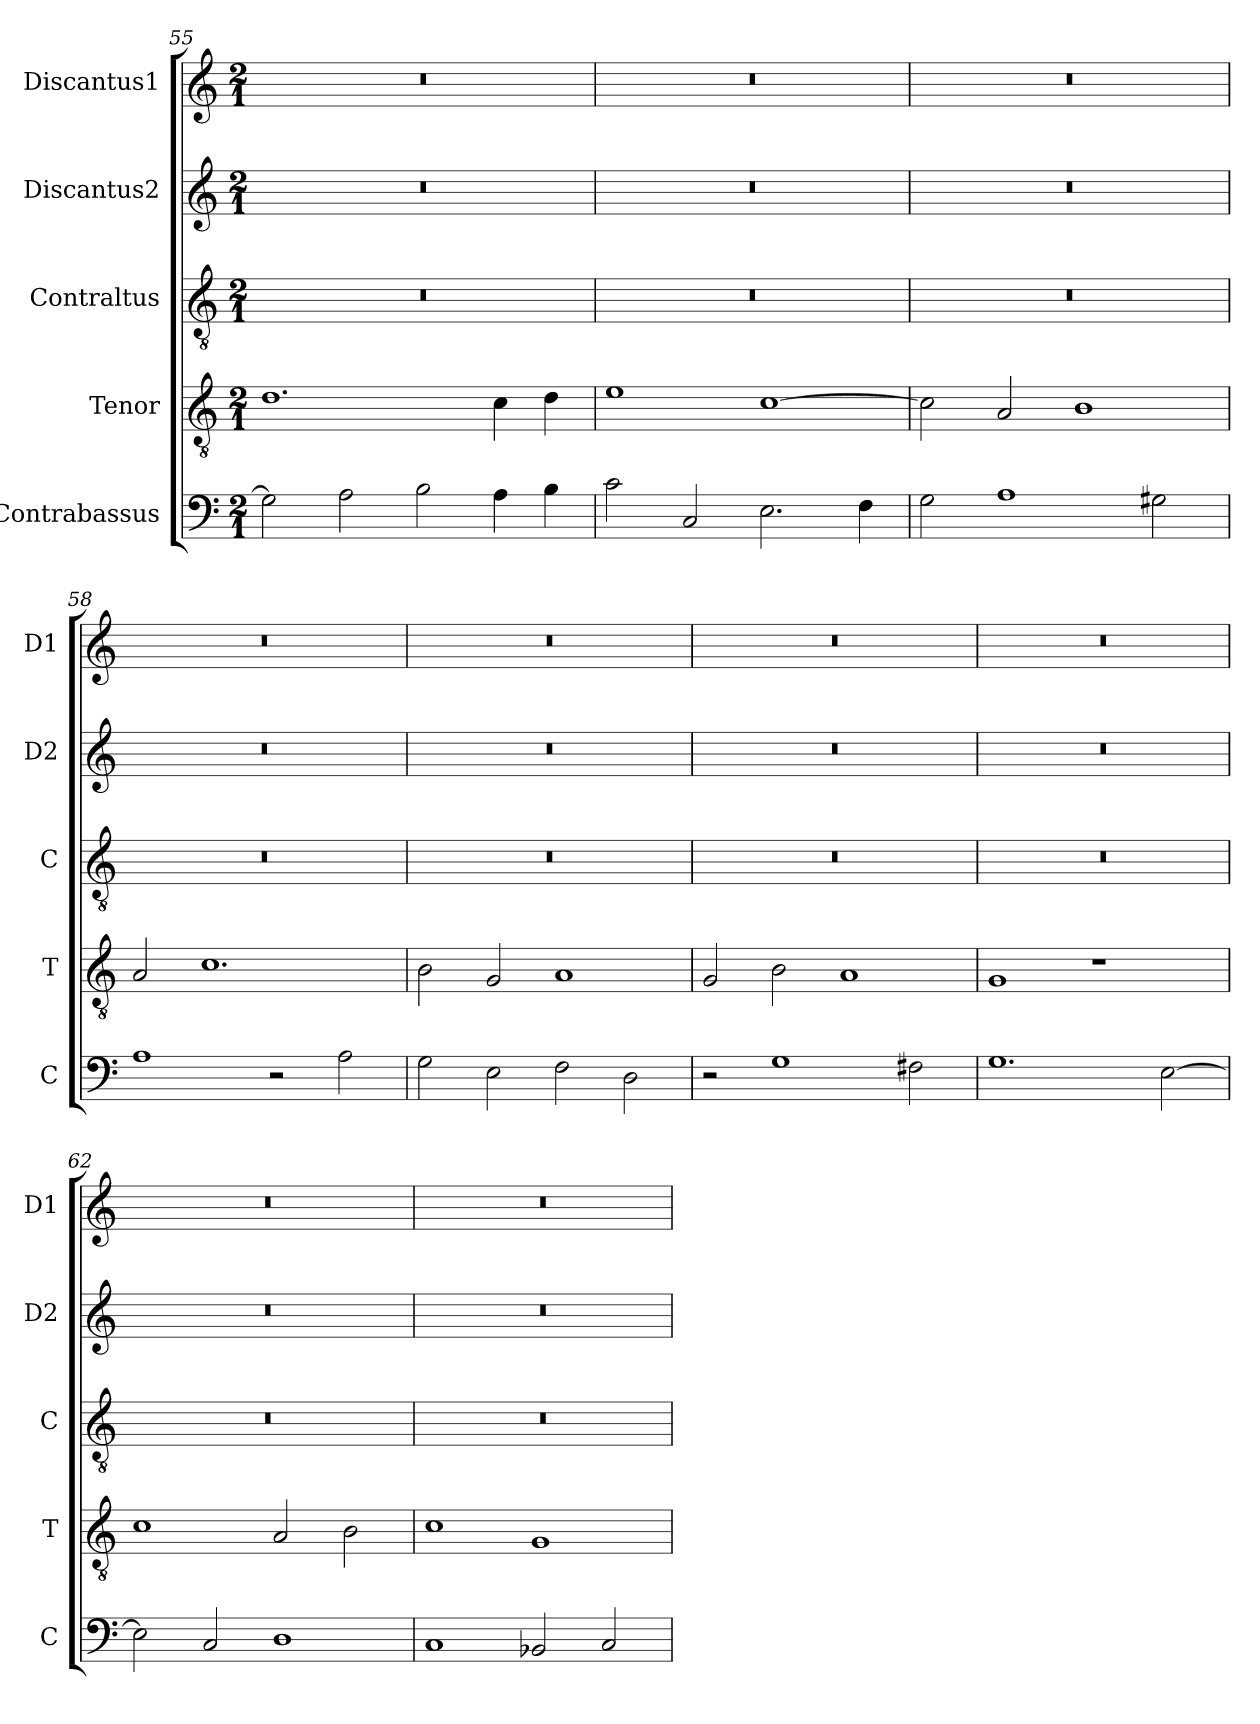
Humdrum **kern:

**kern	**kern	**kern	**kern	**kern
*part5	*part4	*part3	*part2	*part1
*staff5	*staff4	*staff3	*staff2	*staff1
*I"Contrabassus	*I"Tenor	*I"Contraltus	*I"Discantus2	*I"Discantus1
*I'C	*I'T	*I'C	*I'D2	*I'D1
*clefF4	*clefGv2	*clefGv2	*clefG2	*clefG2
*k[]	*k[]	*k[]	*k[]	*k[]
*M2/1	*M2/1	*M2/1	*M2/1	*M2/1
=55	=55	=55	=55	=55
2G\]	1.d	0r	0r	0r
2A\	.	.	.	.
2B\	.	.	.	.
4A\	4c\	.	.	.
4B\	4d\	.	.	.
=56	=56	=56	=56	=56
2c\	1e	0r	0r	0r
2C/	.	.	.	.
2.E\	[1c	.	.	.
4F\	.	.	.	.
=57	=57	=57	=57	=57
2G\	2c\]	0r	0r	0r
1A	2A/	.	.	.
.	1B	.	.	.
2G#X\	.	.	.	.
=58	=58	=58	=58	=58
1A	2A/	0r	0r	0r
.	1.c	.	.	.
2r	.	.	.	.
2A\	.	.	.	.
=59	=59	=59	=59	=59
2G\	2B\	0r	0r	0r
2E\	2G/	.	.	.
2F\	1A	.	.	.
2D\	.	.	.	.
=60	=60	=60	=60	=60
2r	2G/	0r	0r	0r
1G	2B\	.	.	.
.	1A	.	.	.
2F#X\	.	.	.	.
=61	=61	=61	=61	=61
1.G	1G	0r	0r	0r
.	1r	.	.	.
[2E\	.	.	.	.
=62	=62	=62	=62	=62
2E\]	1c	0r	0r	0r
2C/	.	.	.	.
1D	2A/	.	.	.
.	2B\	.	.	.
=63	=63	=63	=63	=63
1C	1c	0r	0r	0r
2BB-X/	1G	.	.	.
2C/	.	.	.	.
=	=	=	=	=
*-	*-	*-	*-	*-
